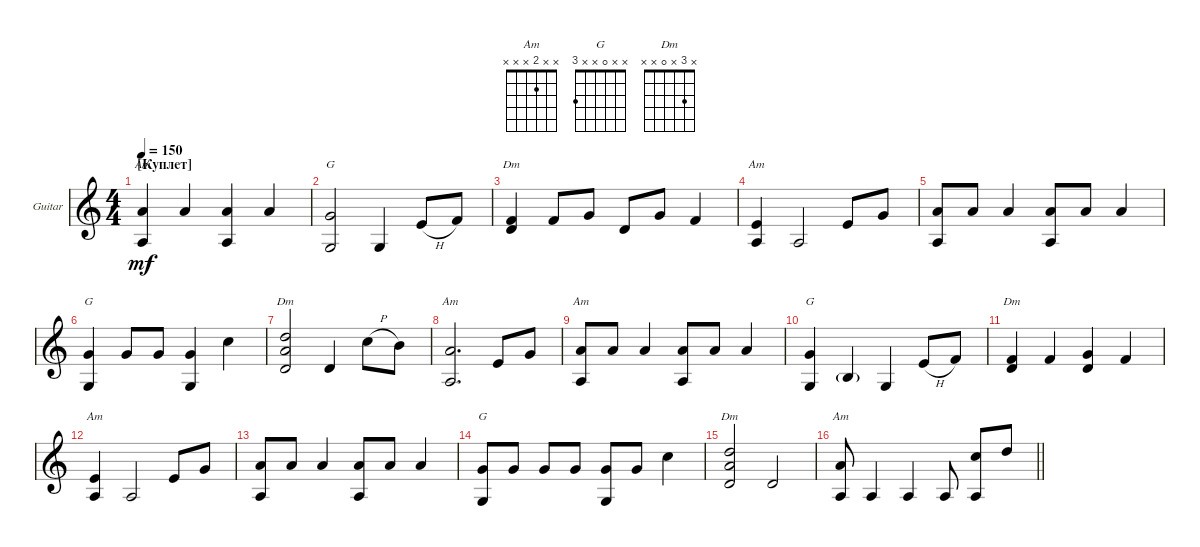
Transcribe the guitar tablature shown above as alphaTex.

\bracketExtendMode groupsimilarinstruments
\firstSystemTrackNameOrientation horizontal
\otherSystemsTrackNameOrientation horizontal
\track ("music.kaminari.info" "Guitar") {instrument acousticguitarsteel}
\staff {score}
\tuning (E4 B3 G3 D3 A2 E2)
\chord ("Am" x x 2 x 0 x)
\chord ("G" x x 0 x x 3)
\chord ("Dm" x x x 3 x x)
\chord ("Am" x x x 2 x x)
\chord ("Dm" x 3 x 0 x x)
\chord ("Am" x x 2 x x x)
\ts (4 4)
\section ("" "[Куплет]")
\tempo 150
\clef g2
\ks c
(2.3 0.5).4{ch "Am" dy mf beam Up} 2.3.4{beam Up} (2.3 0.5).4{beam Up} 2.3.4{beam Up} |
(3.6 0.3).2{ch "G" beam Up} 3.6.4{beam Up} 2.4{h}.8{beam Up} 3.4.8{beam Up} |
(3.4 5.5).4{ch "Dm" beam Up} 3.4.8{beam Up} 0.3.8{beam Up} 5.5.8{beam Up} 0.3.8{beam Up} 3.4.4{beam Up} |
(2.4 0.5).4{ch "Am" beam Up} 0.5.2{beam Up} 2.4.8{beam Up} 0.3.8{beam Up} |
(2.3 0.5).8{beam Up} 2.3.8{beam Up} 2.3.4{beam Up} (2.3 0.5).8{beam Up} 2.3.8{beam Up} 2.3.4{beam Up} |
(3.6 0.3).4{ch "G" beam Up} 0.3.8{beam Up} 0.3.8{beam Up} (0.3 3.6).4{beam Up} 1.2.4{beam Down} |
(3.2 0.4 2.3).2{ch "Dm" beam Up} 0.4.4{beam Up} 1.2{h}.8{beam Down} 0.2.8{beam Down} |
(2.3 0.5).2{d ch "Am" beam Up} 2.4.8{beam Up} 0.3.8{beam Up} |
(2.3 0.5).8{ch "Am" beam Up} 2.3.8{beam Up} 2.3.4{beam Up} (2.3 0.5).8{beam Up} 2.3.8{beam Up} 2.3.4{beam Up} |
(3.6 0.3).4{ch "G" beam Up} 2.5{g}.4{beam Up} 3.6.4{beam Up} 2.4{h}.8{beam Up} 3.4.8{beam Up} |
(3.4 5.5).4{ch "Dm" beam Up} 3.4.4{beam Up} (0.3 5.5).4{beam Up} 3.4.4{beam Up} |
(2.4 0.5).4{ch "Am" beam Up} 0.5.2{beam Up} 2.4.8{beam Up} 0.3.8{beam Up} |
(2.3 0.5).8{beam Up} 2.3.8{beam Up} 2.3.4{beam Up} (2.3 0.5).8{beam Up} 2.3.8{beam Up} 2.3.4{beam Up} |
(3.6 0.3).8{ch "G" beam Up} 0.3.8{beam Up} 0.3.8{beam Up} 0.3.8{beam Up} (0.3 3.6).8{beam Up} 0.3.8{beam Up} 1.2.4{beam Down} |
(3.2 0.4 2.3).2{ch "Dm" beam Up} 0.4.2{beam Up} |
\barLineRight lightlight
(0.5 2.3).8{ch "Am" beam Up} 0.5.4{beam Up} 0.5.4{beam Up} 0.5.8{beam Up} (1.2 0.5).8{beam Up} 3.2.8{beam Up}
